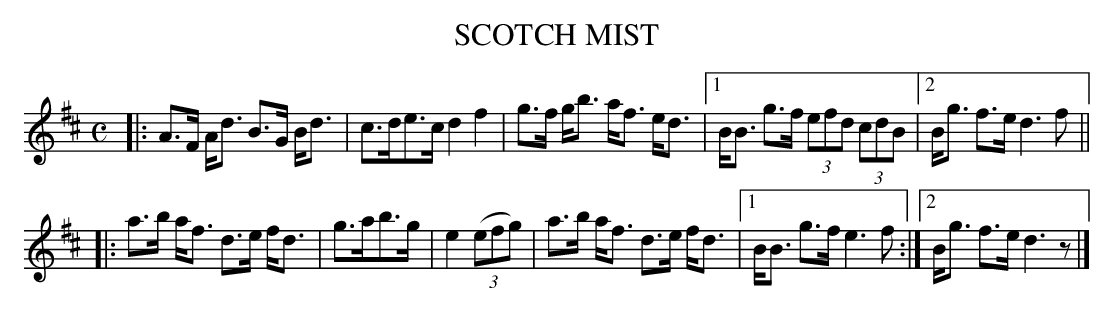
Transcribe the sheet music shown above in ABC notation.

X:1
T: SCOTCH MIST
M: C
L: 1/8
K: D
|:\
A>F A<d B>G B<d | c>de>c d2f2 |\
g>f g<b a<f e<d |[1 B<B g>f (3efd (3cdB |[2 B<g f>e d3f ||
|:\
a>b a<f d>e f<d | g>ab>g | e2 (3(efg) |\
a>b a<f d>e f<d |[1 B<B g>f e3f :|[2 B<g f>e d3z |]
